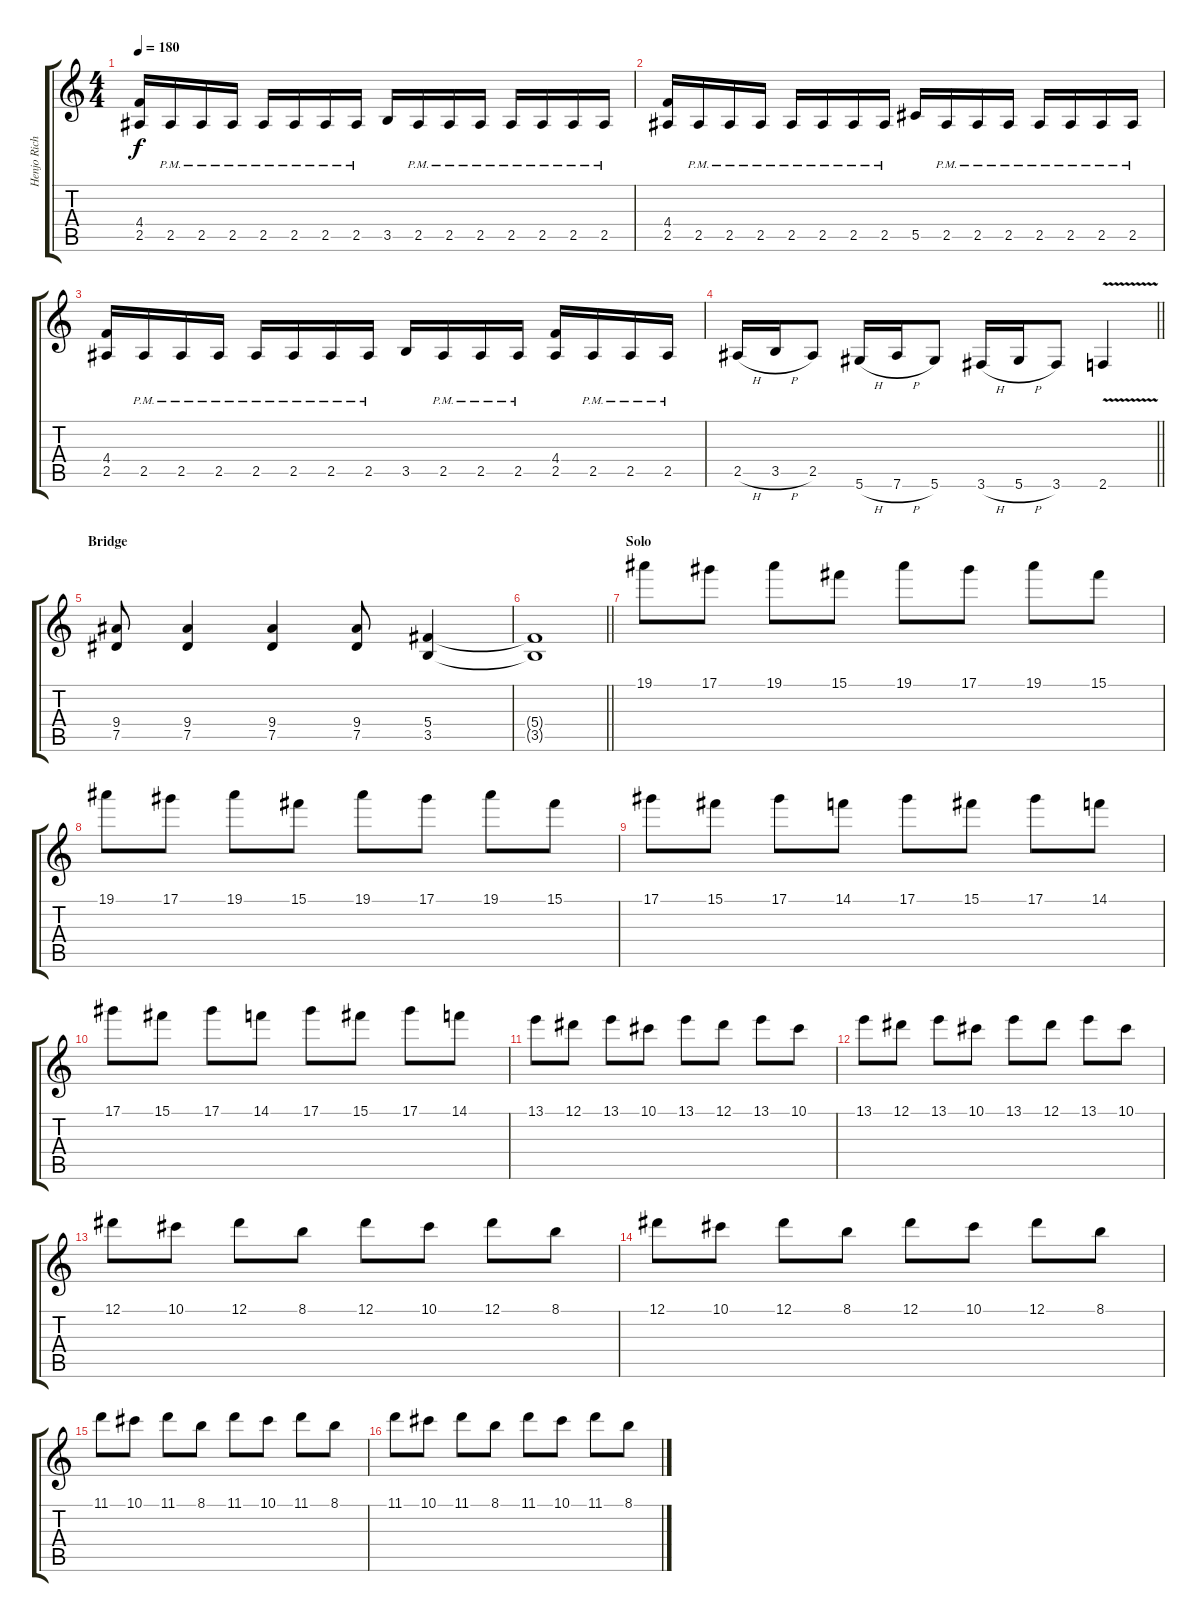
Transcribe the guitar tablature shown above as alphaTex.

\track ("Henjo Richter Lead 2" "Henjo Rich") {instrument distortionguitar}
\staff {score tabs}
\tuning (Eb4 Bb3 Gb3 Db3 Ab2 Eb2) {hide}
\ts (4 4)
\tempo 180
\clef g2
\ks c
(4.4 2.5).16{dy f} 2.5{pm}.16 2.5{pm}.16 2.5{pm}.16 2.5{pm}.16 2.5{pm}.16 2.5{pm}.16 2.5{pm}.16 3.5.16 2.5{pm}.16 2.5{pm}.16 2.5{pm}.16 2.5{pm}.16 2.5{pm}.16 2.5{pm}.16 2.5{pm}.16 |
(4.4 2.5).16 2.5{pm}.16 2.5{pm}.16 2.5{pm}.16 2.5{pm}.16 2.5{pm}.16 2.5{pm}.16 2.5{pm}.16 5.5.16 2.5{pm}.16 2.5{pm}.16 2.5{pm}.16 2.5{pm}.16 2.5{pm}.16 2.5{pm}.16 2.5{pm}.16 |
(4.4 2.5).16 2.5{pm}.16 2.5{pm}.16 2.5{pm}.16 2.5{pm}.16 2.5{pm}.16 2.5{pm}.16 2.5{pm}.16 3.5.16 2.5{pm}.16 2.5{pm}.16 2.5{pm}.16 (4.4 2.5).16 2.5{pm}.16 2.5{pm}.16 2.5{pm}.16 |
\barLineRight lightlight
2.5{h}.16 3.5{h}.16 2.5.8 5.6{h}.16 7.6{h}.16 5.6.8 3.6{h}.16 5.6{h}.16 3.6.8 2.6{v}.4 |
\section ("" "Bridge")
(9.4 7.5).8 (9.4 7.5).4 (9.4 7.5).4 (9.4 7.5).8 (5.4 3.5).4 |
\barLineRight lightlight
(5.4{t} 3.5{t}).1 |
\section ("" "Solo")
19.1.8{volume 10} 17.1.8 19.1.8 15.1.8 19.1.8 17.1.8 19.1.8 15.1.8 |
19.1.8 17.1.8 19.1.8 15.1.8 19.1.8 17.1.8 19.1.8 15.1.8 |
17.1.8 15.1.8 17.1.8 14.1.8 17.1.8 15.1.8 17.1.8 14.1.8 |
17.1.8 15.1.8 17.1.8 14.1.8 17.1.8 15.1.8 17.1.8 14.1.8 |
13.1.8 12.1.8 13.1.8 10.1.8 13.1.8 12.1.8 13.1.8 10.1.8 |
13.1.8 12.1.8 13.1.8 10.1.8 13.1.8 12.1.8 13.1.8 10.1.8 |
12.1.8 10.1.8 12.1.8 8.1.8 12.1.8 10.1.8 12.1.8 8.1.8 |
12.1.8 10.1.8 12.1.8 8.1.8 12.1.8 10.1.8 12.1.8 8.1.8 |
11.1.8 10.1.8 11.1.8 8.1.8 11.1.8 10.1.8 11.1.8 8.1.8 |
11.1.8 10.1.8 11.1.8 8.1.8 11.1.8 10.1.8 11.1.8 8.1.8
